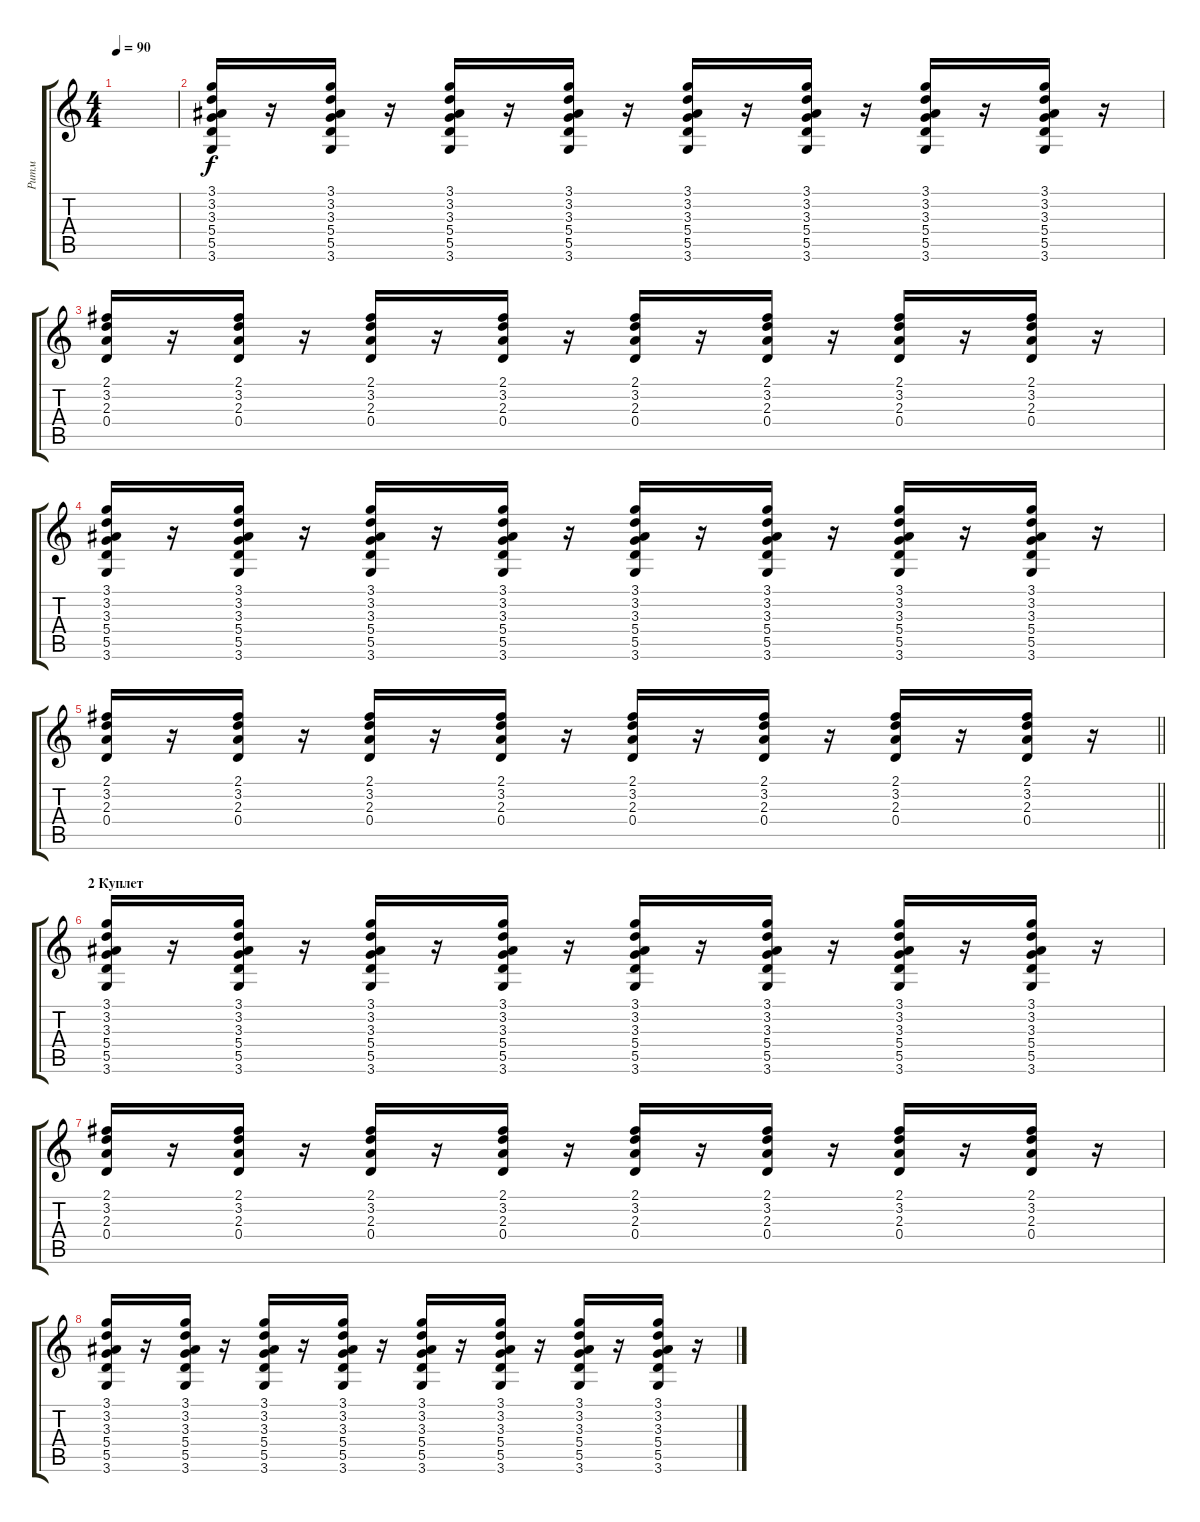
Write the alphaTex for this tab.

\track ("Ритм" "Ритм") {instrument acousticguitarsteel}
\staff {score tabs}
\tuning (E4 B3 G3 D3 A2 E2) {hide}
\ts (4 4)
\tempo 90
\clef g2
\ks c
|
(3.1 3.2 3.3 5.4 5.5 3.6).16 r.16 (3.1 3.2 3.3 5.4 5.5 3.6).16 r.16 (3.1 3.2 3.3 5.4 5.5 3.6).16 r.16 (3.1 3.2 3.3 5.4 5.5 3.6).16 r.16 (3.1 3.2 3.3 5.4 5.5 3.6).16 r.16 (3.1 3.2 3.3 5.4 5.5 3.6).16 r.16 (3.1 3.2 3.3 5.4 5.5 3.6).16 r.16 (3.1 3.2 3.3 5.4 5.5 3.6).16 r.16 |
(2.1 3.2 2.3 0.4).16 r.16 (2.1 3.2 2.3 0.4).16 r.16 (2.1 3.2 2.3 0.4).16 r.16 (2.1 3.2 2.3 0.4).16 r.16 (2.1 3.2 2.3 0.4).16 r.16 (2.1 3.2 2.3 0.4).16 r.16 (2.1 3.2 2.3 0.4).16 r.16 (2.1 3.2 2.3 0.4).16 r.16 |
(3.1 3.2 3.3 5.4 5.5 3.6).16 r.16 (3.1 3.2 3.3 5.4 5.5 3.6).16 r.16 (3.1 3.2 3.3 5.4 5.5 3.6).16 r.16 (3.1 3.2 3.3 5.4 5.5 3.6).16 r.16 (3.1 3.2 3.3 5.4 5.5 3.6).16 r.16 (3.1 3.2 3.3 5.4 5.5 3.6).16 r.16 (3.1 3.2 3.3 5.4 5.5 3.6).16 r.16 (3.1 3.2 3.3 5.4 5.5 3.6).16 r.16 |
\barLineRight lightlight
(2.1 3.2 2.3 0.4).16 r.16 (2.1 3.2 2.3 0.4).16 r.16 (2.1 3.2 2.3 0.4).16 r.16 (2.1 3.2 2.3 0.4).16 r.16 (2.1 3.2 2.3 0.4).16 r.16 (2.1 3.2 2.3 0.4).16 r.16 (2.1 3.2 2.3 0.4).16 r.16 (2.1 3.2 2.3 0.4).16 r.16 |
\section ("" "2 Куплет")
(3.1 3.2 3.3 5.4 5.5 3.6).16 r.16 (3.1 3.2 3.3 5.4 5.5 3.6).16 r.16 (3.1 3.2 3.3 5.4 5.5 3.6).16 r.16 (3.1 3.2 3.3 5.4 5.5 3.6).16 r.16 (3.1 3.2 3.3 5.4 5.5 3.6).16 r.16 (3.1 3.2 3.3 5.4 5.5 3.6).16 r.16 (3.1 3.2 3.3 5.4 5.5 3.6).16 r.16 (3.1 3.2 3.3 5.4 5.5 3.6).16 r.16 |
(2.1 3.2 2.3 0.4).16 r.16 (2.1 3.2 2.3 0.4).16 r.16 (2.1 3.2 2.3 0.4).16 r.16 (2.1 3.2 2.3 0.4).16 r.16 (2.1 3.2 2.3 0.4).16 r.16 (2.1 3.2 2.3 0.4).16 r.16 (2.1 3.2 2.3 0.4).16 r.16 (2.1 3.2 2.3 0.4).16 r.16 |
(3.1 3.2 3.3 5.4 5.5 3.6).16 r.16 (3.1 3.2 3.3 5.4 5.5 3.6).16 r.16 (3.1 3.2 3.3 5.4 5.5 3.6).16 r.16 (3.1 3.2 3.3 5.4 5.5 3.6).16 r.16 (3.1 3.2 3.3 5.4 5.5 3.6).16 r.16 (3.1 3.2 3.3 5.4 5.5 3.6).16 r.16 (3.1 3.2 3.3 5.4 5.5 3.6).16 r.16 (3.1 3.2 3.3 5.4 5.5 3.6).16 r.16
